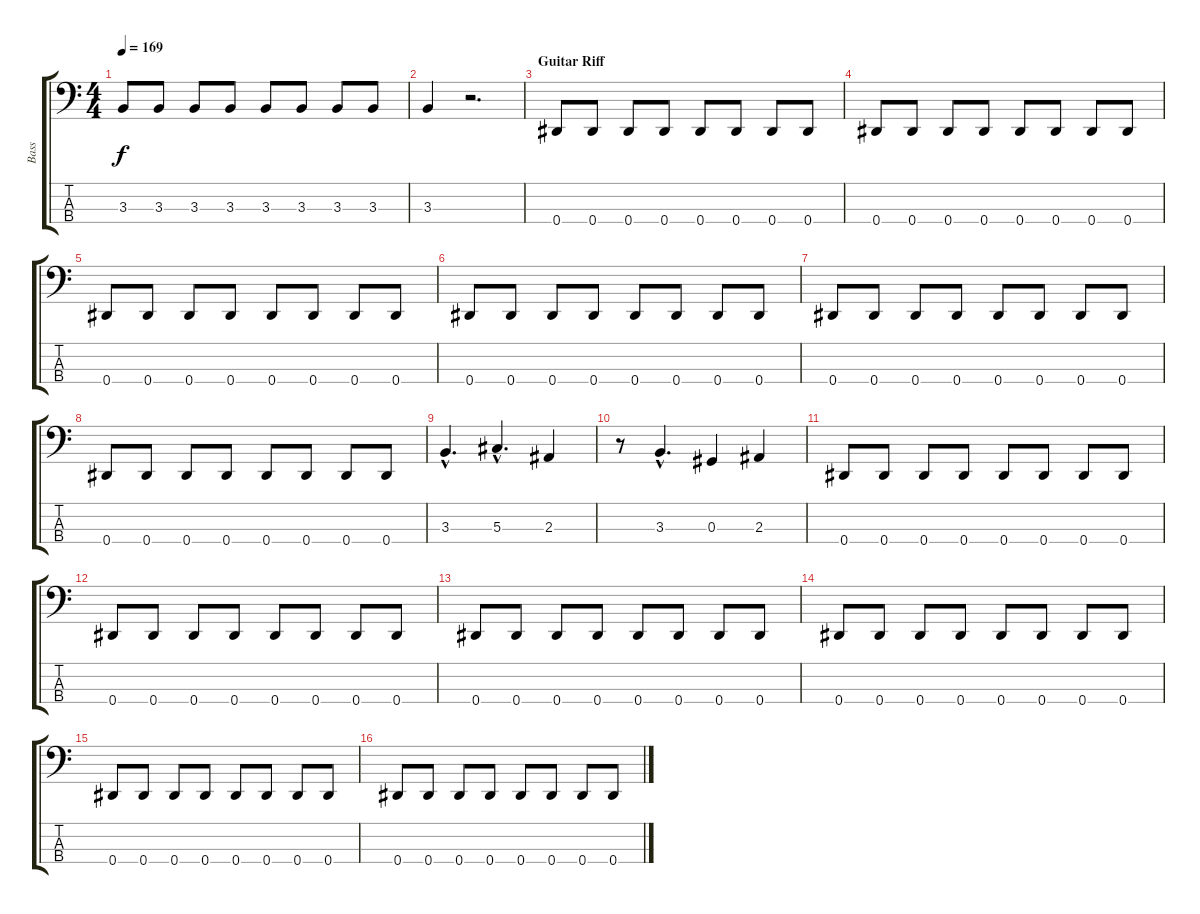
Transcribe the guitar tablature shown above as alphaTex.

\track ("Bass" "Bass") {instrument electricbassfinger}
\staff {score tabs}
\tuning (Gb2 Db2 Ab1 Eb1) {hide}
\ts (4 4)
\tempo 169
\clef f4
\ks c
3.3.8{dy f} 3.3.8 3.3.8 3.3.8 3.3.8 3.3.8 3.3.8 3.3.8 |
3.3.4 r.2{d} |
\section ("" "Guitar Riff")
0.4.8 0.4.8 0.4.8 0.4.8 0.4.8 0.4.8 0.4.8 0.4.8 |
0.4.8 0.4.8 0.4.8 0.4.8 0.4.8 0.4.8 0.4.8 0.4.8 |
0.4.8 0.4.8 0.4.8 0.4.8 0.4.8 0.4.8 0.4.8 0.4.8 |
0.4.8 0.4.8 0.4.8 0.4.8 0.4.8 0.4.8 0.4.8 0.4.8 |
0.4.8 0.4.8 0.4.8 0.4.8 0.4.8 0.4.8 0.4.8 0.4.8 |
0.4.8 0.4.8 0.4.8 0.4.8 0.4.8 0.4.8 0.4.8 0.4.8 |
3.3{hac}.4{d} 5.3{hac}.4{d} 2.3.4 |
r.8 3.3{hac}.4{d} 0.3.4 2.3.4 |
0.4.8 0.4.8 0.4.8 0.4.8 0.4.8 0.4.8 0.4.8 0.4.8 |
0.4.8 0.4.8 0.4.8 0.4.8 0.4.8 0.4.8 0.4.8 0.4.8 |
0.4.8 0.4.8 0.4.8 0.4.8 0.4.8 0.4.8 0.4.8 0.4.8 |
0.4.8 0.4.8 0.4.8 0.4.8 0.4.8 0.4.8 0.4.8 0.4.8 |
0.4.8 0.4.8 0.4.8 0.4.8 0.4.8 0.4.8 0.4.8 0.4.8 |
0.4.8 0.4.8 0.4.8 0.4.8 0.4.8 0.4.8 0.4.8 0.4.8
